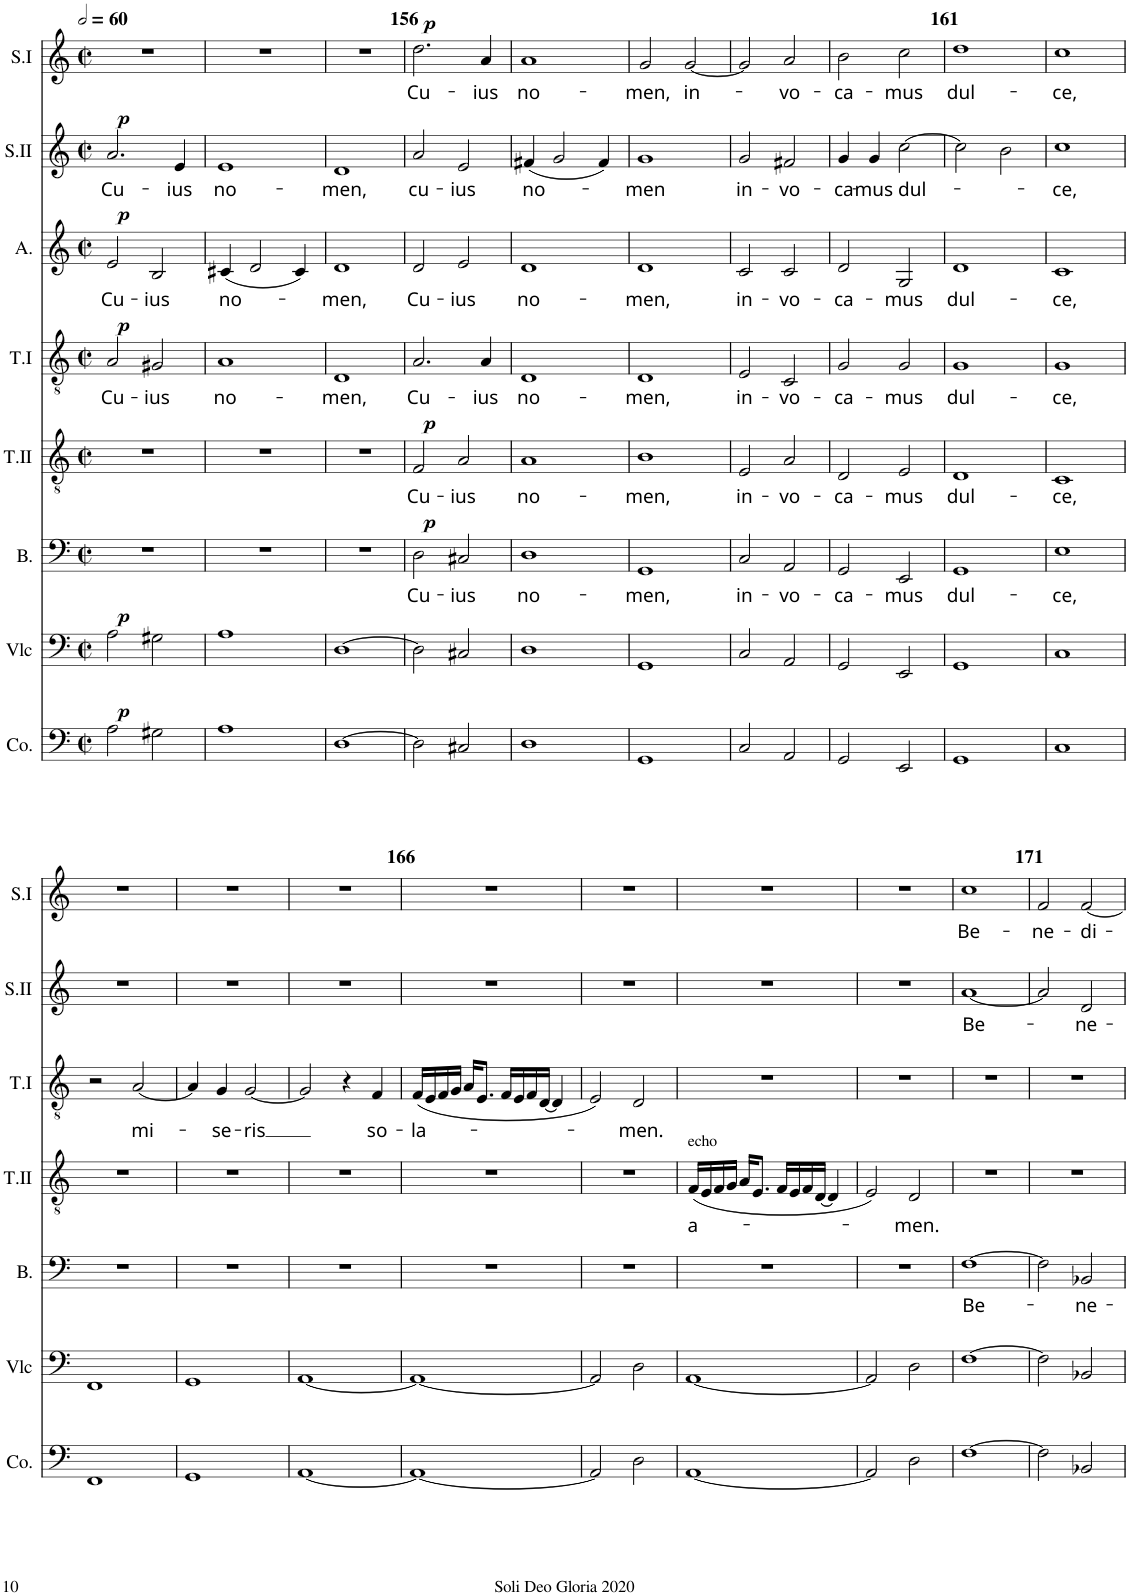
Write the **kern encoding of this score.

**kern	**dynam	**kern	**dynam	**kern	**text	**dynam	**kern	**text	**dynam	**kern	**text	**dynam	**kern	**text	**dynam	**kern	**text	**dynam	**kern	**text	**dynam
*part8	*part8	*part7	*part7	*part6	*part6	*part6	*part5	*part5	*part5	*part4	*part4	*part4	*part3	*part3	*part3	*part2	*part2	*part2	*part1	*part1	*part1
*staff8	*staff8	*staff7	*staff7	*staff6	*staff6	*staff6	*staff5	*staff5	*staff5	*staff4	*staff4	*staff4	*staff3	*staff3	*staff3	*staff2	*staff2	*staff2	*staff1	*staff1	*staff1
*I"Continuo	*	*I"Violoncelle	*	*I"Basse	*	*	*I"Tenor II	*	*	*I"Tenor I	*	*	*I"Alto	*	*	*I"Soprano II	*	*	*I"Soprano I	*	*
*I'Co.	*	*I'Vlc	*	*I'B.	*	*	*I'T.II	*	*	*I'T.I	*	*	*I'A.	*	*	*I'S.II	*	*	*I'S.I	*	*
!!LO:PB:g=z
*clefF4	*	*clefF4	*	*clefF4	*	*	*clefGv2	*	*	*clefGv2	*	*	*clefG2	*	*	*clefG2	*	*	*clefG2	*	*
*	*	*	*	*	*	*	*Trd7c12	*	*	*Trd7c12	*	*	*	*	*	*	*	*	*	*	*
*k[]	*	*k[]	*	*k[]	*	*	*k[]	*	*	*k[]	*	*	*k[]	*	*	*k[]	*	*	*k[]	*	*
*M2/2	*	*M2/2	*	*M2/2	*	*	*M2/2	*	*	*M2/2	*	*	*M2/2	*	*	*M2/2	*	*	*M2/2	*	*
*met(c|)	*	*met(c|)	*	*met(c|)	*	*	*met(c|)	*	*	*met(c|)	*	*	*met(c|)	*	*	*met(c|)	*	*	*met(c|)	*	*
*MM120	*	*MM120	*	*MM120	*	*	*MM120	*	*	*MM120	*	*	*MM120	*	*	*MM120	*	*	*MM120	*	*
=153	=153	=153	=153	=153	=153	=153	=153	=153	=153	=153	=153	=153	=153	=153	=153	=153	=153	=153	=153	=153	=153
!	!LO:DY:a	!	!LO:DY:a	!	!	!	!	!	!	!	!LO:LY:b	!LO:DY:a	!	!LO:LY:b	!LO:DY:a	!	!LO:LY:b	!LO:DY:a	!	!	!
2A\	p	2A\	p	1r	.	.	1r	.	.	2A/	Cu-	p	2e/	Cu-	p	2.a/	Cu-	p	1r	.	.
!	!	!	!	!	!	!	!	!	!	!	!LO:LY:b	!	!	!LO:LY:b	!	!	!	!	!	!	!
2G#X\	.	2G#X\	.	.	.	.	.	.	.	2G#X/	-ius	.	2B/	-ius	.	.	.	.	.	.	.
!	!	!	!	!	!	!	!	!	!	!	!	!	!	!	!	!	!LO:LY:b	!	!	!	!
.	.	.	.	.	.	.	.	.	.	.	.	.	.	.	.	4e/	-ius	.	.	.	.
=154	=154	=154	=154	=154	=154	=154	=154	=154	=154	=154	=154	=154	=154	=154	=154	=154	=154	=154	=154	=154	=154
!	!	!	!	!	!	!	!	!	!	!	!LO:LY:b	!	!	!LO:LY:b	!	!	!LO:LY:b	!	!	!	!
1A	.	1A	.	1r	.	.	1r	.	.	1A	no-	.	(4c#X/	no-	.	1e	no-	.	1r	.	.
.	.	.	.	.	.	.	.	.	.	.	.	.	2d/	.	.	.	.	.	.	.	.
.	.	.	.	.	.	.	.	.	.	.	.	.	4c#/)	.	.	.	.	.	.	.	.
=155	=155	=155	=155	=155	=155	=155	=155	=155	=155	=155	=155	=155	=155	=155	=155	=155	=155	=155	=155	=155	=155
!	!	!	!	!	!	!	!	!	!	!	!LO:LY:b	!	!	!LO:LY:b	!	!	!LO:LY:b	!	!	!	!
[1D	.	[1D	.	1r	.	.	1r	.	.	1D	-men,	.	1d	-men,	.	1d	-men,	.	1r	.	.
=156	=156	=156	=156	=156	=156	=156	=156	=156	=156	=156	=156	=156	=156	=156	=156	=156	=156	=156	=156	=156	=156
!	!	!	!	!	!LO:LY:b	!LO:DY:a	!	!LO:LY:b	!LO:DY:a	!	!LO:LY:b	!	!	!LO:LY:b	!	!	!LO:LY:b	!	!	!LO:LY:b	!LO:DY:a
2D\]	.	2D\]	.	2D\	Cu-	p	2F/	Cu-	p	2.A/	Cu-	.	2d/	Cu-	.	2a/	cu-	.	2.dd\	Cu-	p
!	!	!	!	!	!LO:LY:b	!	!	!LO:LY:b	!	!	!	!	!	!LO:LY:b	!	!	!LO:LY:b	!	!	!	!
2C#X/	.	2C#X/	.	2C#X/	-ius	.	2A/	-ius	.	.	.	.	2e/	-ius	.	2e/	-ius	.	.	.	.
!	!	!	!	!	!	!	!	!	!	!	!LO:LY:b	!	!	!	!	!	!	!	!	!LO:LY:b	!
.	.	.	.	.	.	.	.	.	.	4A/	-ius	.	.	.	.	.	.	.	4a/	-ius	.
=157	=157	=157	=157	=157	=157	=157	=157	=157	=157	=157	=157	=157	=157	=157	=157	=157	=157	=157	=157	=157	=157
!	!	!	!	!	!LO:LY:b	!	!	!LO:LY:b	!	!	!LO:LY:b	!	!	!LO:LY:b	!	!	!LO:LY:b	!	!	!LO:LY:b	!
1D	.	1D	.	1D	no-	.	1A	no-	.	1D	no-	.	1d	no-	.	(4f#X/	no-	.	1a	no-	.
.	.	.	.	.	.	.	.	.	.	.	.	.	.	.	.	2g/	.	.	.	.	.
.	.	.	.	.	.	.	.	.	.	.	.	.	.	.	.	4f#/)	.	.	.	.	.
=158	=158	=158	=158	=158	=158	=158	=158	=158	=158	=158	=158	=158	=158	=158	=158	=158	=158	=158	=158	=158	=158
!	!	!	!	!	!LO:LY:b	!	!	!LO:LY:b	!	!	!LO:LY:b	!	!	!LO:LY:b	!	!	!LO:LY:b	!	!	!LO:LY:b	!
1GG	.	1GG	.	1GG	-men,	.	1B	-men,	.	1D	-men,	.	1d	-men,	.	1g	-men	.	2g/	-men,	.
!	!	!	!	!	!	!	!	!	!	!	!	!	!	!	!	!	!	!	!	!LO:LY:b	!
.	.	.	.	.	.	.	.	.	.	.	.	.	.	.	.	.	.	.	[2g/	in-	.
=159	=159	=159	=159	=159	=159	=159	=159	=159	=159	=159	=159	=159	=159	=159	=159	=159	=159	=159	=159	=159	=159
!	!	!	!	!	!LO:LY:b	!	!	!LO:LY:b	!	!	!LO:LY:b	!	!	!LO:LY:b	!	!	!LO:LY:b	!	!	!	!
2C/	.	2C/	.	2C/	in-	.	2E/	in-	.	2E/	in-	.	2c/	in-	.	2g/	in-	.	2g/]	.	.
!	!	!	!	!	!LO:LY:b	!	!	!LO:LY:b	!	!	!LO:LY:b	!	!	!LO:LY:b	!	!	!LO:LY:b	!	!	!LO:LY:b	!
2AA/	.	2AA/	.	2AA/	-vo-	.	2A/	-vo-	.	2C/	-vo-	.	2c/	-vo-	.	2f#X/	-vo-	.	2a/	-vo-	.
=160	=160	=160	=160	=160	=160	=160	=160	=160	=160	=160	=160	=160	=160	=160	=160	=160	=160	=160	=160	=160	=160
!	!	!	!	!	!LO:LY:b	!	!	!LO:LY:b	!	!	!LO:LY:b	!	!	!LO:LY:b	!	!	!LO:LY:b	!	!	!LO:LY:b	!
2GG/	.	2GG/	.	2GG/	-ca-	.	2D/	-ca-	.	2G/	-ca-	.	2d/	-ca-	.	4g/	-ca-	.	2b\	-ca-	.
!	!	!	!	!	!	!	!	!	!	!	!	!	!	!	!	!	!LO:LY:b	!	!	!	!
.	.	.	.	.	.	.	.	.	.	.	.	.	.	.	.	4g/	-mus	.	.	.	.
!	!	!	!	!	!LO:LY:b	!	!	!LO:LY:b	!	!	!LO:LY:b	!	!	!LO:LY:b	!	!	!LO:LY:b	!	!	!LO:LY:b	!
2EE/	.	2EE/	.	2EE/	-mus	.	2E/	-mus	.	2G/	-mus	.	2G/	-mus	.	[2cc\	dul-	.	2cc\	-mus	.
=161	=161	=161	=161	=161	=161	=161	=161	=161	=161	=161	=161	=161	=161	=161	=161	=161	=161	=161	=161	=161	=161
!	!	!	!	!	!LO:LY:b	!	!	!LO:LY:b	!	!	!LO:LY:b	!	!	!LO:LY:b	!	!	!	!	!	!LO:LY:b	!
1GG	.	1GG	.	1GG	dul-	.	1D	dul-	.	1G	dul-	.	1d	dul-	.	2cc\]	.	.	1dd	dul-	.
.	.	.	.	.	.	.	.	.	.	.	.	.	.	.	.	2b\	.	.	.	.	.
=162	=162	=162	=162	=162	=162	=162	=162	=162	=162	=162	=162	=162	=162	=162	=162	=162	=162	=162	=162	=162	=162
!	!	!	!	!	!LO:LY:b	!	!	!LO:LY:b	!	!	!LO:LY:b	!	!	!LO:LY:b	!	!	!LO:LY:b	!	!	!LO:LY:b	!
1C	.	1C	.	1E	-ce,	.	1C	-ce,	.	1G	-ce,	.	1c	-ce,	.	1cc	-ce,	.	1cc	-ce,	.
!!LO:LB:g=z
=163	=163	=163	=163	=163	=163	=163	=163	=163	=163	=163	=163	=163	=163	=163	=163	=163	=163	=163	=163	=163	=163
1FF	.	1FF	.	1r	.	.	1r	.	.	2r	.	.	1r	.	.	1r	.	.	1r	.	.
!	!	!	!	!	!	!	!	!	!	!	!LO:LY:b	!	!	!	!	!	!	!	!	!	!
.	.	.	.	.	.	.	.	.	.	[2A/	mi-	.	.	.	.	.	.	.	.	.	.
=164	=164	=164	=164	=164	=164	=164	=164	=164	=164	=164	=164	=164	=164	=164	=164	=164	=164	=164	=164	=164	=164
1GG	.	1GG	.	1r	.	.	1r	.	.	4A/]	.	.	1r	.	.	1r	.	.	1r	.	.
!	!	!	!	!	!	!	!	!	!	!	!LO:LY:b	!	!	!	!	!	!	!	!	!	!
.	.	.	.	.	.	.	.	.	.	4G/	-se-	.	.	.	.	.	.	.	.	.	.
!	!	!	!	!	!	!	!	!	!	!	!LO:LY:b	!	!	!	!	!	!	!	!	!	!
.	.	.	.	.	.	.	.	.	.	[2G/	-ris	.	.	.	.	.	.	.	.	.	.
=165	=165	=165	=165	=165	=165	=165	=165	=165	=165	=165	=165	=165	=165	=165	=165	=165	=165	=165	=165	=165	=165
[1AA	.	[1AA	.	1r	.	.	1r	.	.	2G/]	.	.	1r	.	.	1r	.	.	1r	.	.
.	.	.	.	.	.	.	.	.	.	4r	.	.	.	.	.	.	.	.	.	.	.
!	!	!	!	!	!	!	!	!	!	!	!LO:LY:b	!	!	!	!	!	!	!	!	!	!
.	.	.	.	.	.	.	.	.	.	4F/	so-	.	.	.	.	.	.	.	.	.	.
=166	=166	=166	=166	=166	=166	=166	=166	=166	=166	=166	=166	=166	=166	=166	=166	=166	=166	=166	=166	=166	=166
!	!	!	!	!	!	!	!	!	!	!	!LO:LY:b	!	!	!	!	!	!	!	!	!	!
1AA_	.	1AA_	.	1r	.	.	1r	.	.	(<16F/LL	-la-	.	1r	.	.	1r	.	.	1r	.	.
.	.	.	.	.	.	.	.	.	.	16E/	.	.	.	.	.	.	.	.	.	.	.
.	.	.	.	.	.	.	.	.	.	16F/	.	.	.	.	.	.	.	.	.	.	.
.	.	.	.	.	.	.	.	.	.	16G/JJ	.	.	.	.	.	.	.	.	.	.	.
.	.	.	.	.	.	.	.	.	.	16A/KL	.	.	.	.	.	.	.	.	.	.	.
.	.	.	.	.	.	.	.	.	.	8.E/J	.	.	.	.	.	.	.	.	.	.	.
.	.	.	.	.	.	.	.	.	.	16F/LL	.	.	.	.	.	.	.	.	.	.	.
.	.	.	.	.	.	.	.	.	.	16E/	.	.	.	.	.	.	.	.	.	.	.
.	.	.	.	.	.	.	.	.	.	16F/	.	.	.	.	.	.	.	.	.	.	.
.	.	.	.	.	.	.	.	.	.	[16D/JJ	.	.	.	.	.	.	.	.	.	.	.
.	.	.	.	.	.	.	.	.	.	4D/]	.	.	.	.	.	.	.	.	.	.	.
=167	=167	=167	=167	=167	=167	=167	=167	=167	=167	=167	=167	=167	=167	=167	=167	=167	=167	=167	=167	=167	=167
2AA/]	.	2AA/]	.	1r	.	.	1r	.	.	2E/)	.	.	1r	.	.	1r	.	.	1r	.	.
!	!	!	!	!	!	!	!	!	!	!	!LO:LY:b	!	!	!	!	!	!	!	!	!	!
2D\	.	2D\	.	.	.	.	.	.	.	2D/	-men.	.	.	.	.	.	.	.	.	.	.
=168	=168	=168	=168	=168	=168	=168	=168	=168	=168	=168	=168	=168	=168	=168	=168	=168	=168	=168	=168	=168	=168
!	!	!	!	!	!	!	!LO:TX:a:t=echo	!	!	!	!	!	!	!	!	!	!	!	!	!	!
!	!	!	!	!	!	!	!	!LO:LY:b	!	!	!	!	!	!	!	!	!	!	!	!	!
[1AA	.	[1AA	.	1r	.	.	(<16F/LL	-a-	.	1r	.	.	1r	.	.	1r	.	.	1r	.	.
.	.	.	.	.	.	.	16E/	.	.	.	.	.	.	.	.	.	.	.	.	.	.
.	.	.	.	.	.	.	16F/	.	.	.	.	.	.	.	.	.	.	.	.	.	.
.	.	.	.	.	.	.	16G/JJ	.	.	.	.	.	.	.	.	.	.	.	.	.	.
.	.	.	.	.	.	.	16A/KL	.	.	.	.	.	.	.	.	.	.	.	.	.	.
.	.	.	.	.	.	.	8.E/J	.	.	.	.	.	.	.	.	.	.	.	.	.	.
.	.	.	.	.	.	.	16F/LL	.	.	.	.	.	.	.	.	.	.	.	.	.	.
.	.	.	.	.	.	.	16E/	.	.	.	.	.	.	.	.	.	.	.	.	.	.
.	.	.	.	.	.	.	16F/	.	.	.	.	.	.	.	.	.	.	.	.	.	.
.	.	.	.	.	.	.	[16D/JJ	.	.	.	.	.	.	.	.	.	.	.	.	.	.
.	.	.	.	.	.	.	4D/]	.	.	.	.	.	.	.	.	.	.	.	.	.	.
=169	=169	=169	=169	=169	=169	=169	=169	=169	=169	=169	=169	=169	=169	=169	=169	=169	=169	=169	=169	=169	=169
2AA/]	.	2AA/]	.	1r	.	.	2E/)	.	.	1r	.	.	1r	.	.	1r	.	.	1r	.	.
!	!	!	!	!	!	!	!	!LO:LY:b	!	!	!	!	!	!	!	!	!	!	!	!	!
2D\	.	2D\	.	.	.	.	2D/	-men.	.	.	.	.	.	.	.	.	.	.	.	.	.
=170	=170	=170	=170	=170	=170	=170	=170	=170	=170	=170	=170	=170	=170	=170	=170	=170	=170	=170	=170	=170	=170
!	!	!	!	!	!LO:LY:b	!	!	!	!	!	!	!	!	!	!	!	!LO:LY:b	!	!	!LO:LY:b	!
[1F	.	[1F	.	[1F	Be-	.	1r	.	.	1r	.	.	1r	.	.	[1a	Be-	.	1cc	Be-	.
=171	=171	=171	=171	=171	=171	=171	=171	=171	=171	=171	=171	=171	=171	=171	=171	=171	=171	=171	=171	=171	=171
!	!	!	!	!	!	!	!	!	!	!	!	!	!	!	!	!	!	!	!	!LO:LY:b	!
2F\]	.	2F\]	.	2F\]	.	.	1r	.	.	1r	.	.	1r	.	.	2a/]	.	.	2f/	-ne-	.
!	!	!	!	!	!LO:LY:b	!	!	!	!	!	!	!	!	!	!	!	!LO:LY:b	!	!	!LO:LY:b	!
2BB-X/	.	2BB-X/	.	2BB-X/	-ne-	.	.	.	.	.	.	.	.	.	.	2d/	-ne-	.	[2f/	-di-	.
=	=	=	=	=	=	=	=	=	=	=	=	=	=	=	=	=	=	=	=	=	=
*-	*-	*-	*-	*-	*-	*-	*-	*-	*-	*-	*-	*-	*-	*-	*-	*-	*-	*-	*-	*-	*-
